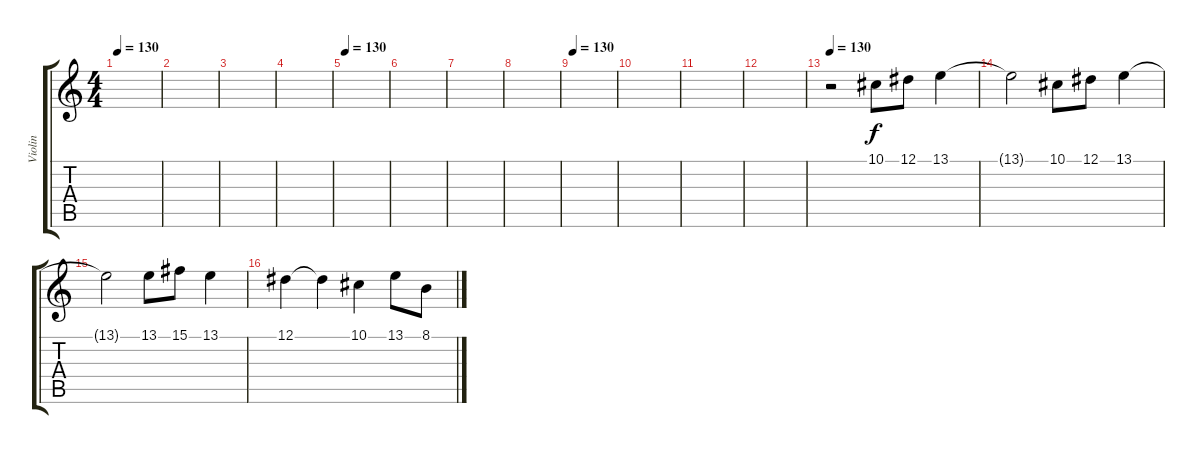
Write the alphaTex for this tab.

\track ("Violin" "Violin") {instrument violin}
\staff {score tabs}
\tuning (Eb4 Bb3 Gb3 Db3 Ab2 Eb2) {hide}
\ts (4 4)
\tempo 140
\tempo 130
\clef g2
\ks c
|
|
|
|
\tempo 140
\tempo 130
|
|
|
|
\tempo 130
|
|
|
|
\tempo 130
r.2 10.1.8 12.1.8 13.1.4 |
13.1{t}.2 10.1.8 12.1.8 13.1.4 |
13.1{t}.2 13.1.8 15.1.8 13.1.4 |
12.1.4 12.1{t}.4 10.1.4 13.1.8 8.1.8
